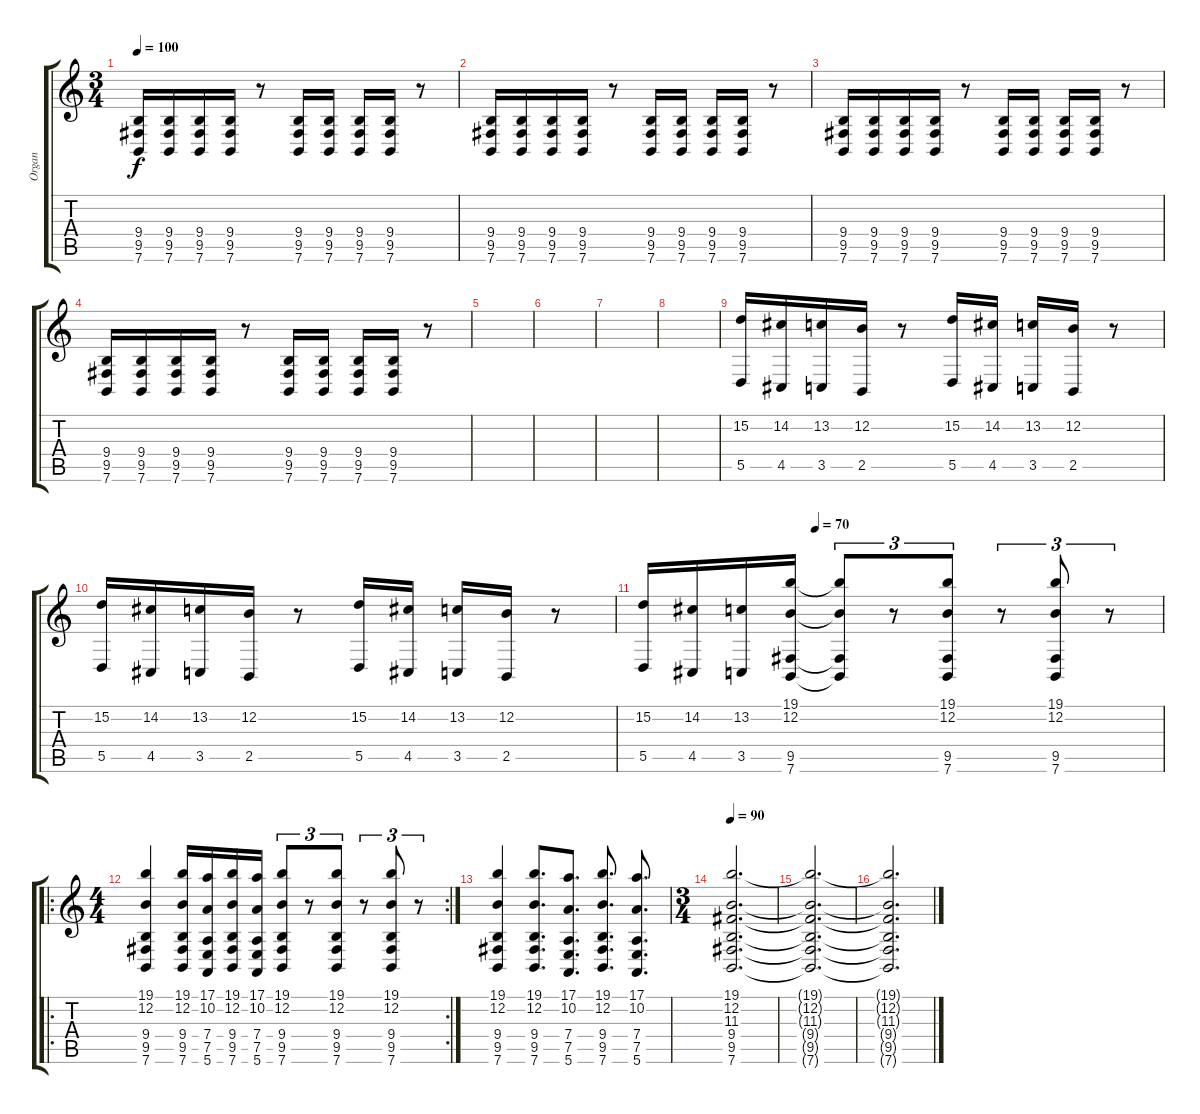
\track ("Organ" "Organ") {instrument drawbarorgan}
\staff {score tabs}
\tuning (E4 B3 G3 D3 A2 E2) {hide}
\ts (3 4)
\tempo 100
\clef g2
\ks c
(9.4 9.5 7.6).16{dy f} (9.4 9.5 7.6).16 (9.4 9.5 7.6).16 (9.4 9.5 7.6).16 r.8 (9.4 9.5 7.6).16 (9.4 9.5 7.6).16 (9.4 9.5 7.6).16 (9.4 9.5 7.6).16 r.8 |
(9.4 9.5 7.6).16 (9.4 9.5 7.6).16 (9.4 9.5 7.6).16 (9.4 9.5 7.6).16 r.8 (9.4 9.5 7.6).16 (9.4 9.5 7.6).16 (9.4 9.5 7.6).16 (9.4 9.5 7.6).16 r.8 |
(9.4 9.5 7.6).16 (9.4 9.5 7.6).16 (9.4 9.5 7.6).16 (9.4 9.5 7.6).16 r.8 (9.4 9.5 7.6).16 (9.4 9.5 7.6).16 (9.4 9.5 7.6).16 (9.4 9.5 7.6).16 r.8 |
(9.4 9.5 7.6).16 (9.4 9.5 7.6).16 (9.4 9.5 7.6).16 (9.4 9.5 7.6).16 r.8 (9.4 9.5 7.6).16 (9.4 9.5 7.6).16 (9.4 9.5 7.6).16 (9.4 9.5 7.6).16 r.8 |
|
|
|
|
(15.2 5.5).16 (14.2 4.5).16 (13.2 3.5).16 (12.2 2.5).16 r.8 (15.2 5.5).16 (14.2 4.5).16 (13.2 3.5).16 (12.2 2.5).16 r.8 |
(15.2 5.5).16 (14.2 4.5).16 (13.2 3.5).16 (12.2 2.5).16 r.8 (15.2 5.5).16 (14.2 4.5).16 (13.2 3.5).16 (12.2 2.5).16 r.8 |
\tempo (70 0.3333333333333333)
(15.2 5.5).16 (14.2 4.5).16 (13.2 3.5).16 (19.1 12.2 9.5 7.6).16 (19.1{t} 12.2{t} 9.5{t} 7.6{t}).8{tu (3 2)} r.8{tu (3 2)} (19.1 12.2 9.5 7.6).8{tu (3 2)} r.8{tu (3 2)} (19.1 12.2 9.5 7.6).8{tu (3 2)} r.8{tu (3 2)} |
\ro
\rc 2
\ts (4 4)
(19.1 12.2 9.4 9.5 7.6).4 (19.1 12.2 9.4 9.5 7.6).16 (17.1 10.2 7.4 7.5 5.6).16 (19.1 12.2 9.4 9.5 7.6).16 (17.1 10.2 7.4 7.5 5.6).16 (19.1 12.2 9.4 9.5 7.6).8{tu (3 2)} r.8{tu (3 2)} (19.1 12.2 9.4 9.5 7.6).8{tu (3 2)} r.8{tu (3 2)} (19.1 12.2 9.4 9.5 7.6).8{tu (3 2)} r.8{tu (3 2)} |
(19.1 12.2 9.4 9.5 7.6).4 (19.1 12.2 9.4 9.5 7.6).8{d} (17.1 10.2 7.4 7.5 5.6).8{d} (19.1 12.2 9.4 9.5 7.6).8{d} (17.1 10.2 7.4 7.5 5.6).8{d} |
\ts (3 4)
\tempo 90
(19.1 12.2 11.3 9.4 9.5 7.6).2{d} |
(19.1{t} 12.2{t} 11.3{t} 9.4{t} 9.5{t} 7.6{t}).2{d} |
(19.1{t} 12.2{t} 11.3{t} 9.4{t} 9.5{t} 7.6{t}).2{d}
